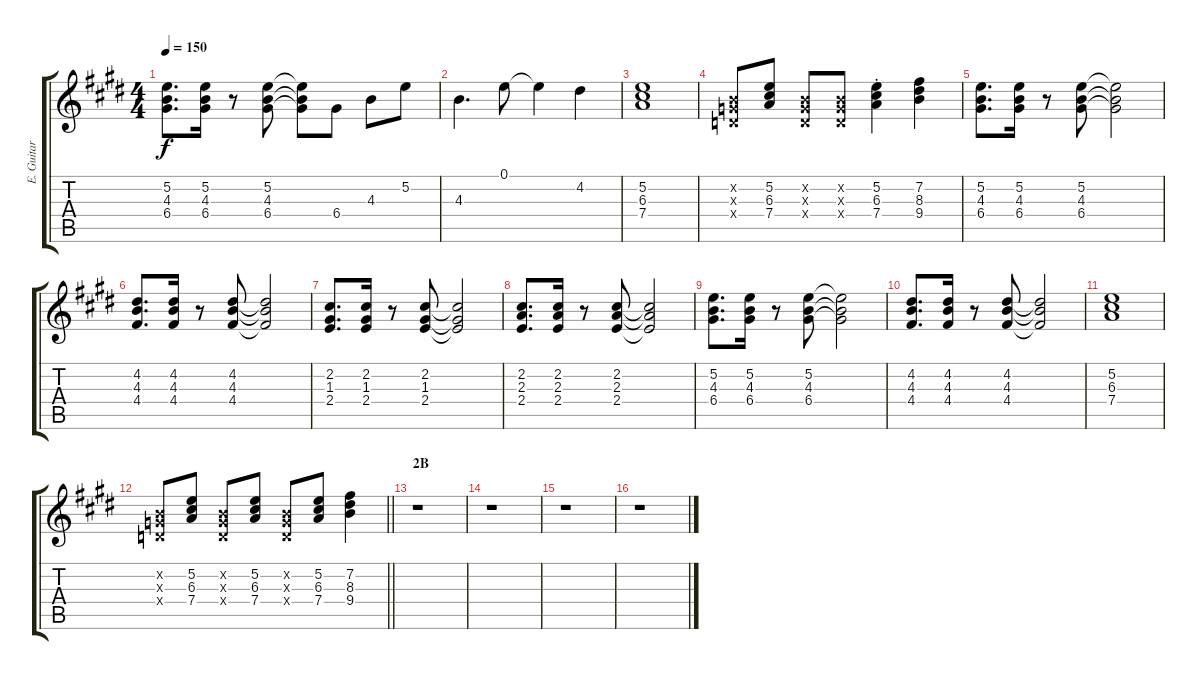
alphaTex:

\track ("E. Guitar I" "E. Guitar ") {instrument overdrivenguitar}
\staff {score tabs}
\tuning (E4 B3 G3 D3 A2 E2) {hide}
\ts (4 4)
\tempo 150
\clef g2
\ks e
(5.2 4.3 6.4).8{d dy f} (5.2 4.3 6.4).16 r.8 (5.2 4.3 6.4).8 (5.2{t} 4.3{t} 6.4{t}).8 6.4.8 4.3.8 5.2.8 |
4.3.4{d} 0.1.8 0.1{t}.4 4.2.4 |
(5.2 6.3 7.4).1 |
(0.2{x} 0.3{x} 0.4{x}).8 (5.2 6.3 7.4).8 (0.2{x} 0.3{x} 0.4{x}).8 (0.2{x} 0.3{x} 0.4{x}).8 (5.2{st} 6.3{st} 7.4{st}).4 (7.2 8.3 9.4).4 |
(5.2 4.3 6.4).8{d} (5.2 4.3 6.4).16 r.8 (5.2 4.3 6.4).8 (5.2{t} 4.3{t} 6.4{t}).2 |
(4.2 4.3 4.4).8{d} (4.2 4.3 4.4).16 r.8 (4.2 4.3 4.4).8 (4.2{t} 4.3{t} 4.4{t}).2 |
(2.2 1.3 2.4).8{d} (2.2 1.3 2.4).16 r.8 (2.2 1.3 2.4).8 (2.2{t} 1.3{t} 2.4{t}).2 |
(2.2 2.3 2.4).8{d} (2.2 2.3 2.4).16 r.8 (2.2 2.3 2.4).8 (2.2{t} 2.3{t} 2.4{t}).2 |
(5.2 4.3 6.4).8{d} (5.2 4.3 6.4).16 r.8 (5.2 4.3 6.4).8 (5.2{t} 4.3{t} 6.4{t}).2 |
(4.2 4.3 4.4).8{d} (4.2 4.3 4.4).16 r.8 (4.2 4.3 4.4).8 (4.2{t} 4.3{t} 4.4{t}).2 |
(5.2 6.3 7.4).1 |
\barLineRight lightlight
(0.2{x} 0.3{x} 0.4{x}).8 (5.2 6.3 7.4).8 (0.2{x} 0.3{x} 0.4{x}).8 (5.2 6.3 7.4).8 (0.2{x} 0.3{x} 0.4{x}).8 (5.2 6.3 7.4).8 (7.2 8.3 9.4).4 |
\section ("" "2B")
r.1 |
r.1 |
r.1 |
r.1
